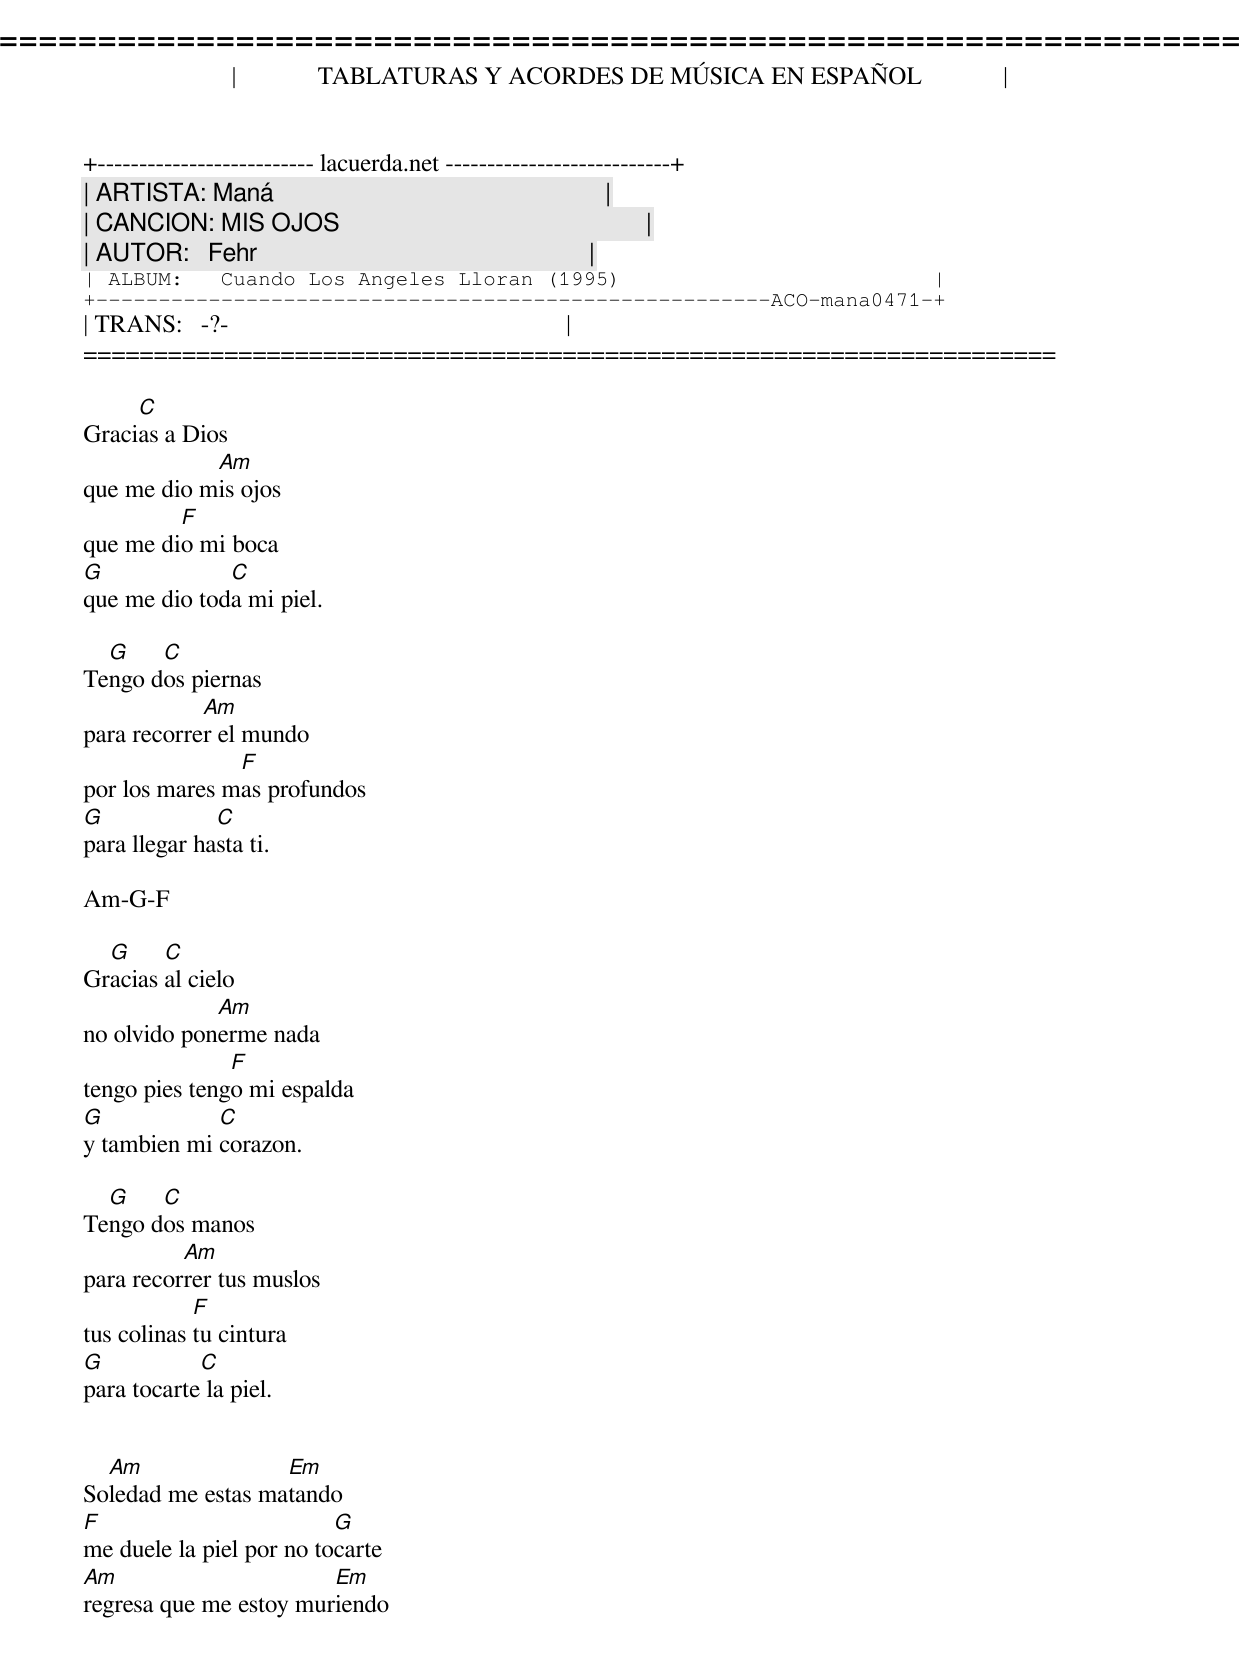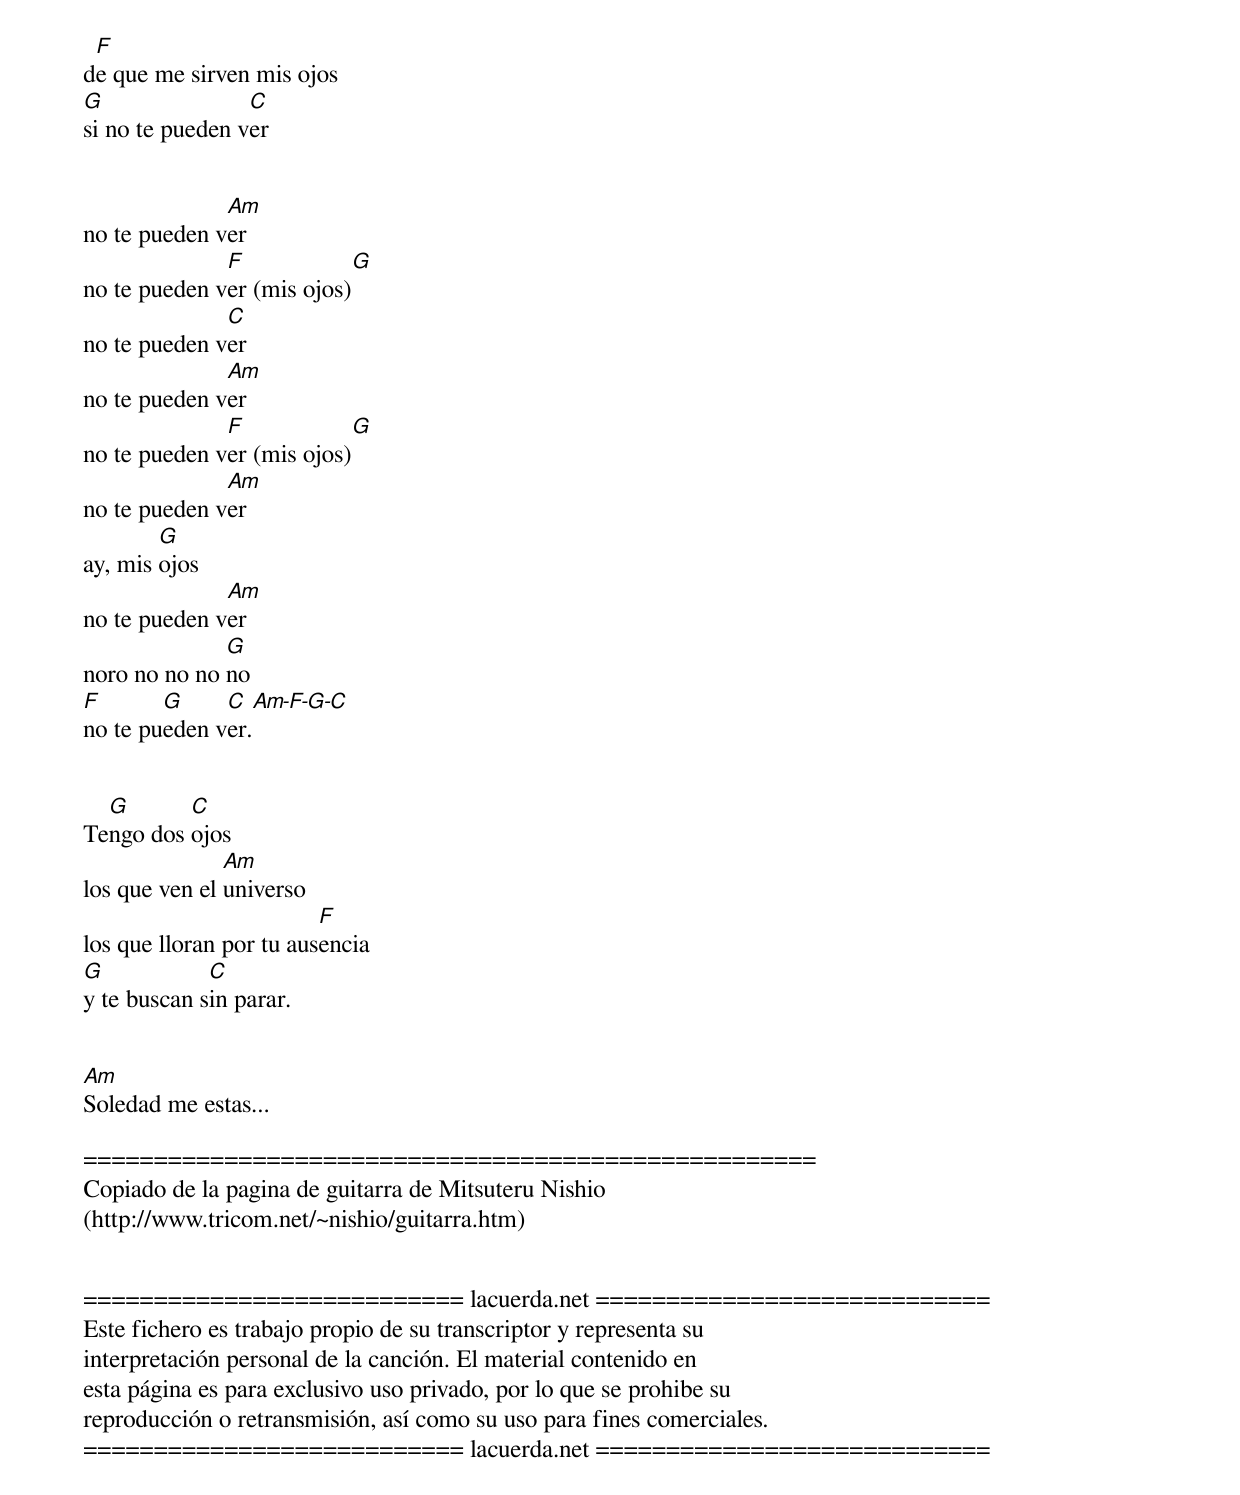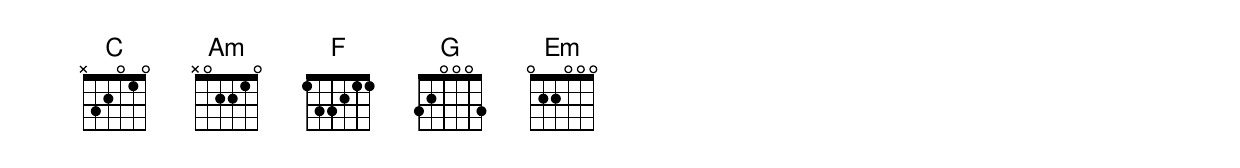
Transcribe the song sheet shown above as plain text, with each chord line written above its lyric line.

=====================================================================
|             TABLATURAS Y ACORDES DE MÚSICA EN ESPAÑOL             |
+-------------------------- lacuerda.net ---------------------------+
| ARTISTA: Maná                                                     |
| CANCION: MIS OJOS                                                 |
| AUTOR:   Fehr                                                     |
| ALBUM:   Cuando Los Angeles Lloran (1995)                         |
+------------------------------------------------------ACO-mana0471-+
| TRANS:   -?-                                                      |
=====================================================================

     C
Gracias a Dios
            Am
que me dio mis ojos
         F
que me dio mi boca
G             C
que me dio toda mi piel.

  G    C
Tengo dos piernas
            Am
para recorrer el mundo
               F
por los mares mas profundos
G             C
para llegar hasta ti.

Am-G-F

  G     C
Gracias al cielo
             Am
no olvido ponerme nada
               F
tengo pies tengo mi espalda
G            C
y tambien mi corazon.

  G    C
Tengo dos manos
          Am
para recorrer tus muslos
            F
tus colinas tu cintura
G           C
para tocarte la piel.


  Am               Em
Soledad me estas matando
F                         G
me duele la piel por no tocarte
Am                      Em
regresa que me estoy muriendo
 F
de que me sirven mis ojos
G                C
si no te pueden ver


              Am
no te pueden ver
              F            G
no te pueden ver (mis ojos)
              C
no te pueden ver
              Am
no te pueden ver
              F            G
no te pueden ver (mis ojos)
              Am
no te pueden ver
        G
ay, mis ojos
              Am
no te pueden ver
              G
noro no no no no
F       G     C         Am-F-G-C
no te pueden ver.


  G       C
Tengo dos ojos
               Am
los que ven el universo
                         F
los que lloran por tu ausencia
G            C
y te buscan sin parar.


Am
Soledad me estas...

====================================================
Copiado de la pagina de guitarra de Mitsuteru Nishio
(http://www.tricom.net/~nishio/guitarra.htm)


=========================== lacuerda.net ============================
Este fichero es trabajo propio de su transcriptor y representa su
interpretación personal de la canción. El material contenido en
esta página es para exclusivo uso privado, por lo que se prohibe su
reproducción o retransmisión, así como su uso para fines comerciales.
=========================== lacuerda.net ============================
